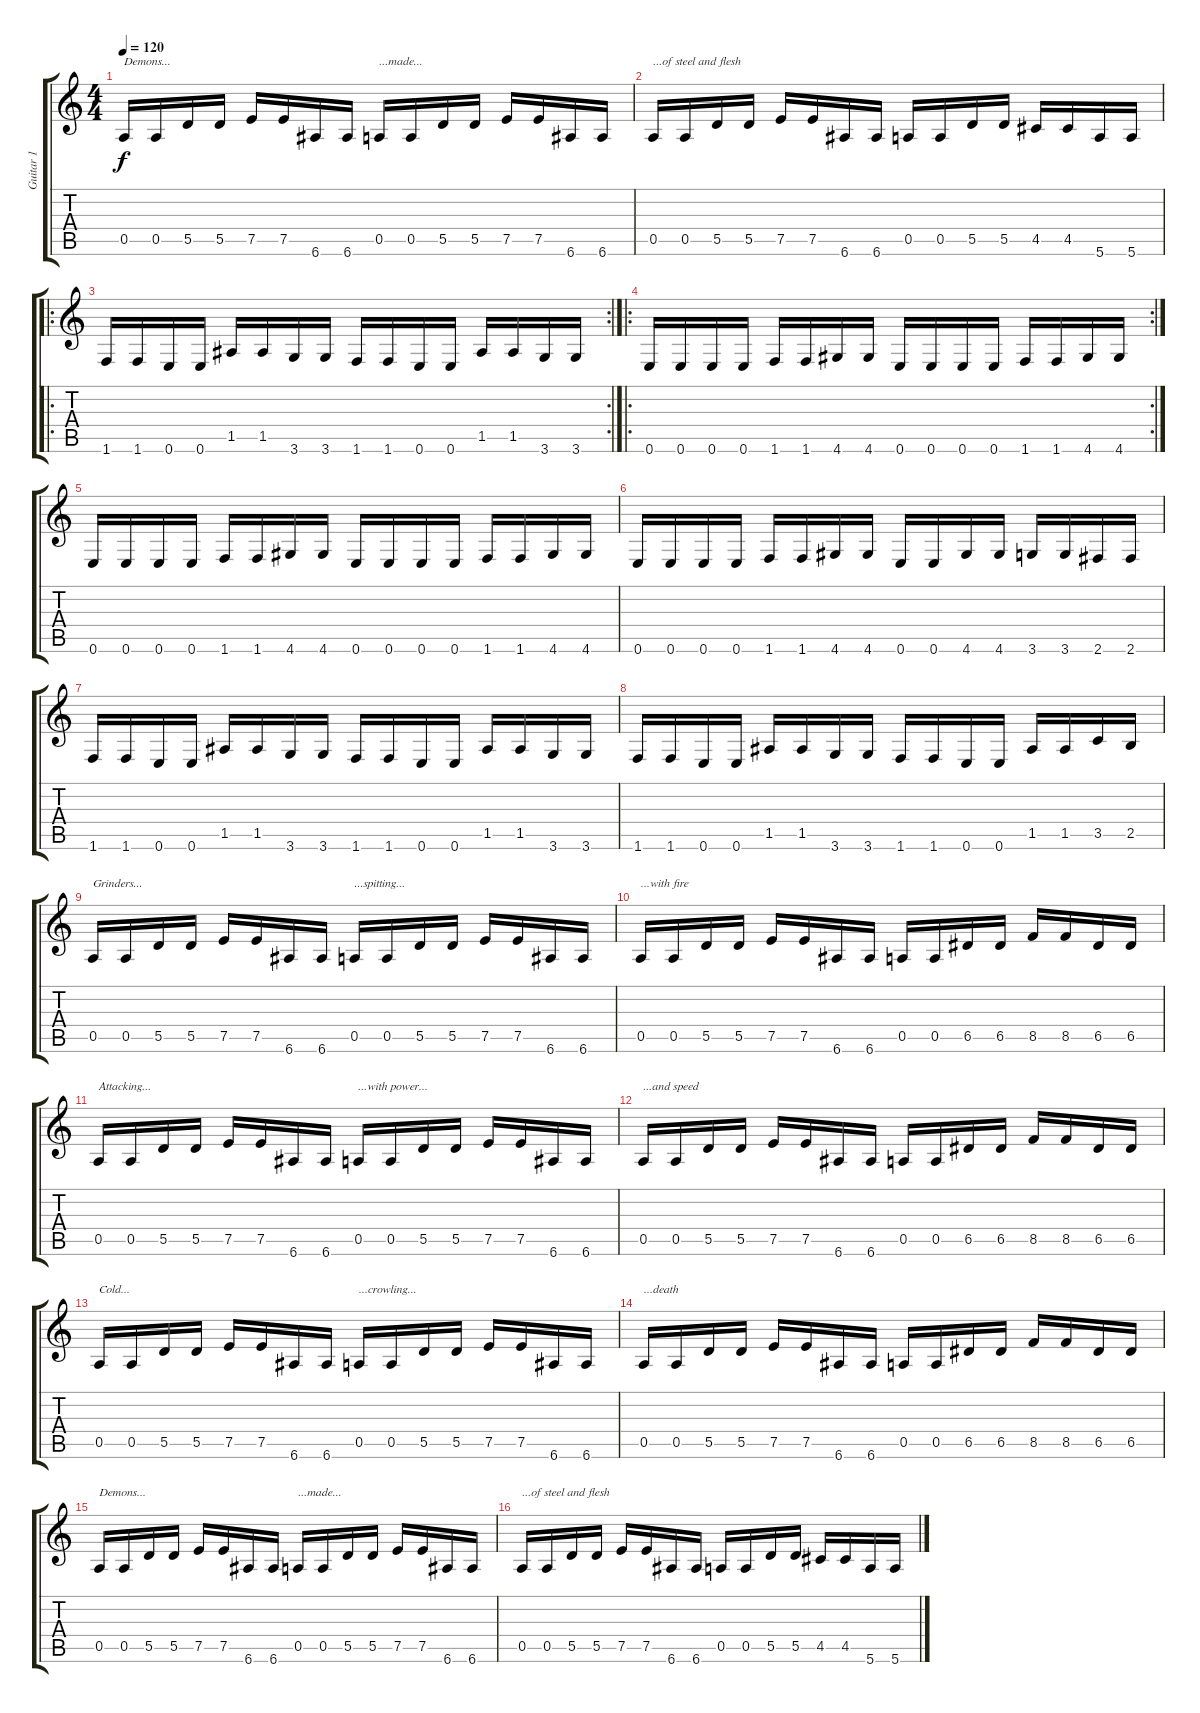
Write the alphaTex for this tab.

\track ("Guitar 1" "Guitar 1") {instrument distortionguitar}
\staff {score tabs}
\tuning (E4 B3 G3 D3 A2 E2) {hide}
\ts (4 4)
\tempo 120
\clef g2
\ks c
0.5.16{txt "Demons..." dy f} 0.5.16 5.5.16 5.5.16 7.5.16 7.5.16 6.6.16 6.6.16 0.5.16{txt "...made..."} 0.5.16 5.5.16 5.5.16 7.5.16 7.5.16 6.6.16 6.6.16 |
0.5.16{txt "...of steel and flesh"} 0.5.16 5.5.16 5.5.16 7.5.16 7.5.16 6.6.16 6.6.16 0.5.16 0.5.16 5.5.16 5.5.16 4.5.16 4.5.16 5.6.16 5.6.16 |
\ro
\rc 2
1.6.16 1.6.16 0.6.16 0.6.16 1.5.16 1.5.16 3.6.16 3.6.16 1.6.16 1.6.16 0.6.16 0.6.16 1.5.16 1.5.16 3.6.16 3.6.16 |
\ro
\rc 2
0.6.16 0.6.16 0.6.16 0.6.16 1.6.16 1.6.16 4.6.16 4.6.16 0.6.16 0.6.16 0.6.16 0.6.16 1.6.16 1.6.16 4.6.16 4.6.16 |
0.6.16 0.6.16 0.6.16 0.6.16 1.6.16 1.6.16 4.6.16 4.6.16 0.6.16 0.6.16 0.6.16 0.6.16 1.6.16 1.6.16 4.6.16 4.6.16 |
0.6.16 0.6.16 0.6.16 0.6.16 1.6.16 1.6.16 4.6.16 4.6.16 0.6.16 0.6.16 4.6.16 4.6.16 3.6.16 3.6.16 2.6.16 2.6.16 |
1.6.16 1.6.16 0.6.16 0.6.16 1.5.16 1.5.16 3.6.16 3.6.16 1.6.16 1.6.16 0.6.16 0.6.16 1.5.16 1.5.16 3.6.16 3.6.16 |
1.6.16 1.6.16 0.6.16 0.6.16 1.5.16 1.5.16 3.6.16 3.6.16 1.6.16 1.6.16 0.6.16 0.6.16 1.5.16 1.5.16 3.5.16 2.5.16 |
0.5.16{txt "Grinders..."} 0.5.16 5.5.16 5.5.16 7.5.16 7.5.16 6.6.16 6.6.16 0.5.16{txt "...spitting..."} 0.5.16 5.5.16 5.5.16 7.5.16 7.5.16 6.6.16 6.6.16 |
0.5.16{txt "...with fire"} 0.5.16 5.5.16 5.5.16 7.5.16 7.5.16 6.6.16 6.6.16 0.5.16 0.5.16 6.5.16 6.5.16 8.5.16 8.5.16 6.5.16 6.5.16 |
0.5.16{txt "Attacking..."} 0.5.16 5.5.16 5.5.16 7.5.16 7.5.16 6.6.16 6.6.16 0.5.16{txt "...with power..."} 0.5.16 5.5.16 5.5.16 7.5.16 7.5.16 6.6.16 6.6.16 |
0.5.16{txt "...and speed"} 0.5.16 5.5.16 5.5.16 7.5.16 7.5.16 6.6.16 6.6.16 0.5.16 0.5.16 6.5.16 6.5.16 8.5.16 8.5.16 6.5.16 6.5.16 |
0.5.16{txt "Cold..."} 0.5.16 5.5.16 5.5.16 7.5.16 7.5.16 6.6.16 6.6.16 0.5.16{txt "...crowling..."} 0.5.16 5.5.16 5.5.16 7.5.16 7.5.16 6.6.16 6.6.16 |
0.5.16{txt "...death"} 0.5.16 5.5.16 5.5.16 7.5.16 7.5.16 6.6.16 6.6.16 0.5.16 0.5.16 6.5.16 6.5.16 8.5.16 8.5.16 6.5.16 6.5.16 |
0.5.16{txt "Demons..."} 0.5.16 5.5.16 5.5.16 7.5.16 7.5.16 6.6.16 6.6.16 0.5.16{txt "...made..."} 0.5.16 5.5.16 5.5.16 7.5.16 7.5.16 6.6.16 6.6.16 |
0.5.16{txt "...of steel and flesh"} 0.5.16 5.5.16 5.5.16 7.5.16 7.5.16 6.6.16 6.6.16 0.5.16 0.5.16 5.5.16 5.5.16 4.5.16 4.5.16 5.6.16 5.6.16
